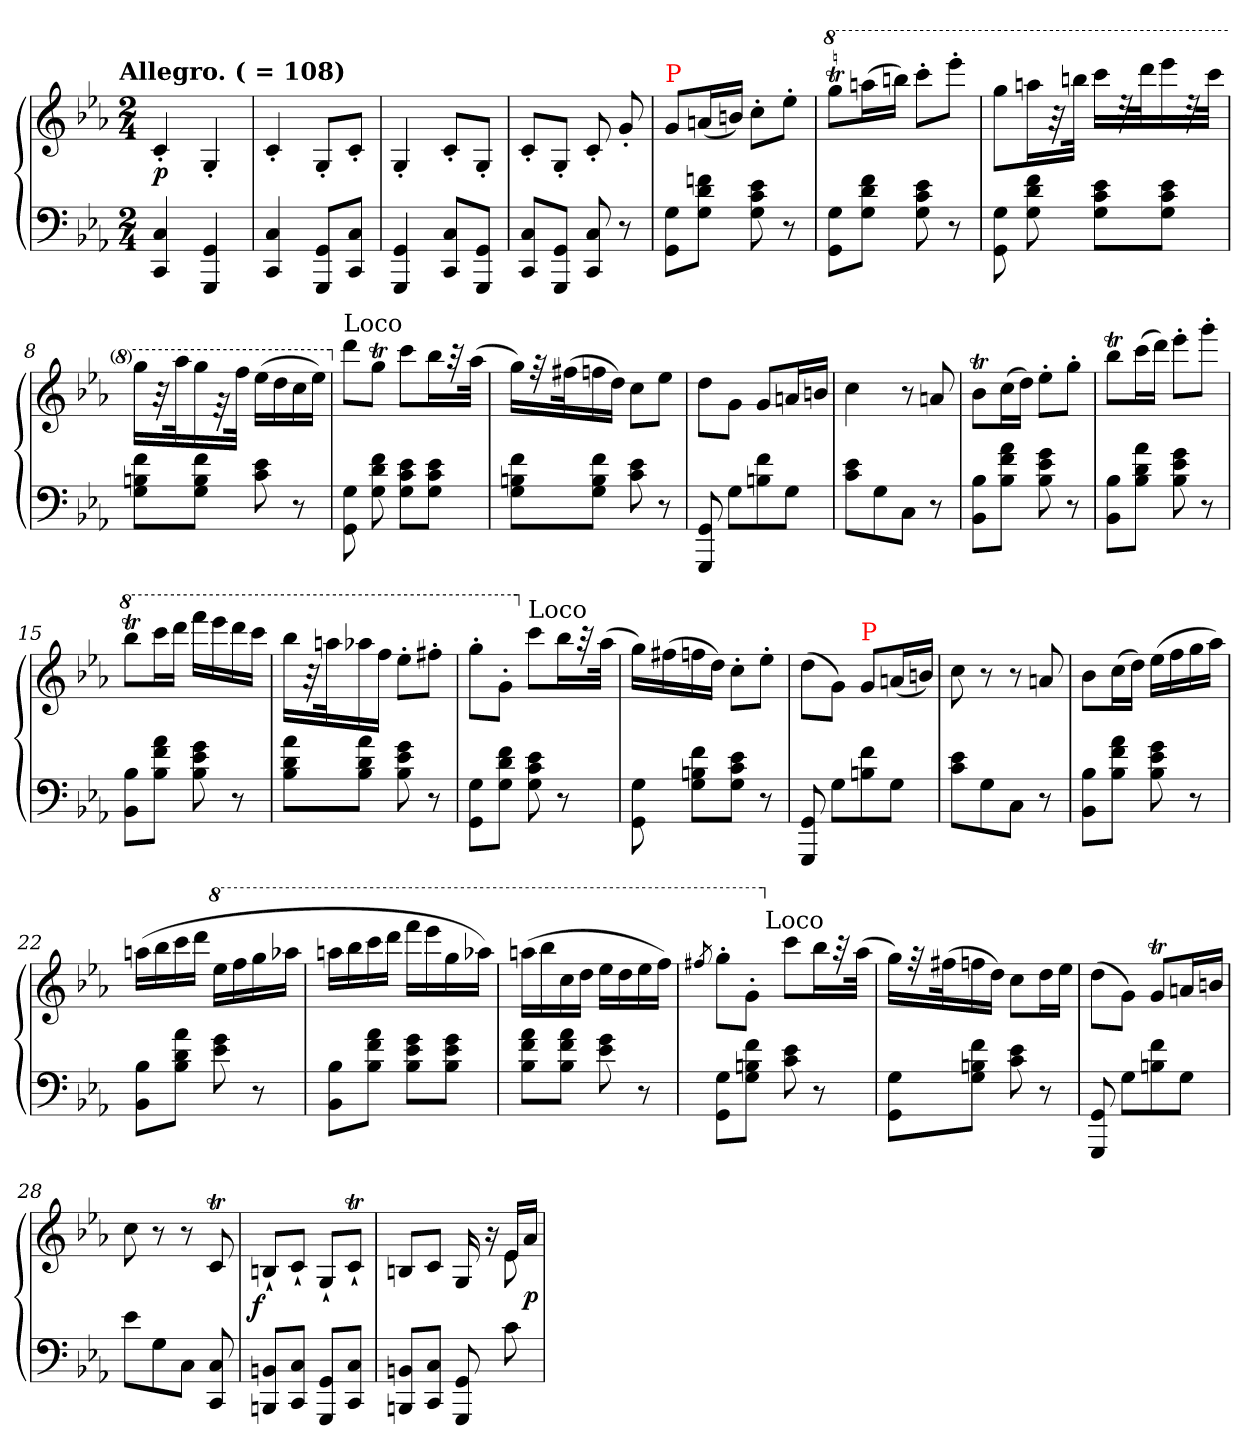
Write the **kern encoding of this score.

**kern	**kern	**dynam
*part1	*part1	*part1
*staff2	*staff1	*staff1/2
*clefF4	*clefG2	*
*k[b-e-a-]	*k[b-e-a-]	*
*c:	*c:	*
!!LO:TX:omd:t=Allegro. (&nbsp;=&nbsp;108)
*M2/4	*M2/4	*
*MM128	*MM128	*
=1	=1	=1
4C 4CC	4c'<	p
4GG 4GGG	4G'<	.
=2	=2	=2
4C 4CC	4c'<	.
8GG 8GGGL	8G'<L	.
8C 8CCJ	8c'<J	.
=3	=3	=3
4GG 4GGG	4G'<	.
8C 8CCL	8c'<L	.
8GG 8GGGJ	8G'<J	.
=4	=4	=4
8C 8CCL	8c'<L	.
8GG 8GGGJ	8G'<J	.
8C 8CC	8c'<	.
8r	8g'</	.
=5	=5	=5
!	!LO:TX:a:color=red:t=P	!
8G 8GGL	8g/L	.
8fn 8d 8GJ	(<16an/L	.
.	16bnJJ)	.
8e-\ 8c\ 8G\	8cc'\L	.
8r	8ee-'\J	.
=6	=6	=6
*	*8va	*
8G 8GGL	8gggT<\L	.
8f\ 8d\ 8G\J	(>16aaan\L	.
.	16bbbnJJ)	.
8e-\ 8c\ 8G\	8cccc'>L	.
8r	8eeee-'>J	.
=7	=7	=7
8G\ 8GG\	8gggL	.
8f\ 8d\ 8G\	16aaanL	.
.	32rgg	.
.	32bbbnJJk	.
8e-\ 8c\ 8G\L	16ccccLL	.
.	32rbb	.
.	32ddddk	.
8e-\ 8c\ 8G\J	16eeee-	.
.	32rbb	.
.	32ccccJJk	.
=8	=8	=8
8f\ 8Bn\ 8G\L	16gggLL	.
.	32rgg	.
.	32aaa-k	.
8f\ 8B\ 8G\J	16ggg	.
.	32ree	.
.	32fffJJk	.
8e-\ 8c\	(>16eee-LL	.
.	16ddd	.
8r	16ccc	.
.	16eee-JJ)	.
=9	=9	=9
*	*X8va	*
!	!LO:TX:a:t=Loco	!
8G\ 8GG\	8dddL	.
8f\ 8d\ 8G\	8ggtJ	.
8e-\ 8c\ 8G\L	8cccL	.
8e- 8c 8GJ	16bb-L	.
.	32raa	.
.	(>32aa-JJk	.
=10	=10	=10
8f\ 8Bn\ 8G\L	16ggLL)	.
.	32rff	.
.	(>32ff#Xk	.
8f\ 8B\ 8G\J	16ffn	.
.	16ddJJ)	.
8e-\ 8c\	8ccL	.
8r	8ee-J	.
=11	=11	=11
8GG/ 8GGG/	8ddL	.
8G\L	8gJ	.
8f 8Bn	8g/L	.
8GJ	16an/L	.
.	16bn/JJ	.
=12	=12	=12
8e-\ 8c\L	4cc\	.
8G	.	.
8CJ	8r	.
8r	8an/	.
=13	=13	=13
8B-\ 8BB-\L	8b-TL	.
8a-\ 8f\ 8B-\J	(>16ccL	.
.	16ddJJ)	.
8g\ 8e-\ 8B-\	8ee-'\L	.
8r	8gg'J	.
=14	=14	=14
8B-\ 8BB-\L	8bb-TL	.
8a-\ 8d\ 8B-\J	(>16cccL	.
.	16dddJJ)	.
8g\ 8e-\ 8B-\	8eee-'>L	.
8r	8ggg'J	.
=15	=15	=15
*	*8va	*
8B- 8BB-L	8bbb-T<L	.
8a-\ 8f\ 8B-\J	16ccccL	.
.	16ddddJJ	.
8g\ 8e-\ 8B-\	16ffffLL	.
.	16eeee-	.
8r	16dddd	.
.	16ccccJJ	.
=16	=16	=16
8a-\ 8d\ 8B-\L	16bbb-LL	.
.	32rgg	.
.	32aaank	.
8a-\ 8d\ 8B-\J	16aaa-X	.
.	16fffJJ	.
8g\ 8e-\ 8B-\	8eee-'\L	.
8r	8fff#X'J	.
=17	=17	=17
8G 8GGL	8ggg'L	.
8f\ 8d\ 8G\J	8gg'J	.
*	*X8va	*
!	!LO:TX:a:t=Loco	!
8e-\ 8c\ 8G\	8cccL	.
8r	16bb-L	.
.	32raa	.
.	(>32aa-JJk	.
=18	=18	=18
8G\ 8GG\	16ggLL)	.
.	(>16ff#X	.
8f\ 8Bn\ 8G\L	16ffn	.
.	16ddJJ)	.
8e- 8c 8GJ	8cc'\L	.
8r	8ee-'J	.
=19	=19	=19
8GG/ 8GGG/	(8ddL	.
8G\L	8gJ)	.
!	!LO:TX:a:color=red:t=P	!
8f 8Bn	8g/L	.
8GJ	(<16an/L	.
.	16bnJJ)	.
=20	=20	=20
8e-\ 8c\L	8cc\	.
8G	8r	.
8CJ	8r	.
8r	8an/	.
=21	=21	=21
8B-\ 8BB-\L	8b-L	.
8a- 8f 8B-J	(>16ccL	.
.	16ddJJ)	.
8g\ 8e-\ 8B-\	(>16ee-LL	.
.	16ff	.
8r	16gg	.
.	16aa-JJ)	.
=22	=22	=22
8B-\ 8BB-\L	(>16aanLL	.
.	16bb-	.
8a- 8d 8B-J	16ccc	.
.	16dddJJ	.
*	*8va	*
8g\ 8e-\	16eee-LL	.
.	16fff	.
8r	16ggg	.
.	16aaa-XJJ	.
=23	=23	=23
8B-\ 8BB-\L	16aaanLL	.
.	16bbb-	.
8a- 8f 8B-J	16cccc	.
.	16ddddJJ	.
8g\ 8e-\ 8B-\L	16ffffLL	.
.	16eeee-	.
8g 8e- 8B-J	16ggg	.
.	16aaa-JJ)	.
=24	=24	=24
8a-\ 8f\ 8B-\L	(>16aaanLL	.
.	16bbb-	.
8a- 8f 8B-J	16ccc	.
.	16dddJJ	.
8g\ 8e-\	16eee-LL	.
.	16ddd	.
8r	16eee-	.
.	16fffJJ)	.
=25	=25	=25
.	8qfff#X/	.
*	*^	*
8G 8GGL	8ggg'\L	8.ryy	.
8f\ 8Bn\ 8G\J	8gg'J	.	.
!	!	!LO:TX:a:t=Loco	!
.	.	4ryy	.
*	*X8va	*	*
8e-\ 8c\	8cccL	.	.
8r	16bb-L	.	.
.	32raa	16ryy	.
.	(>32aa-JJk	.	.
*	*v	*v	*
=26	=26	=26
8G 8GGL	16ggLL)	.
.	32rff	.
.	(>32ff#Xk	.
8f 8Bn 8GJ	16ffn	.
.	16ddJJ)	.
8e-\ 8c\	8cc\L	.
8r	16ddL	.
.	16ee-JJ	.
=27	=27	=27
8GG/ 8GGG/	(>8ddL	.
8G\L	8gJ)	.
8f\ 8Bn\	8gt/L	.
8GJ	16anL	.
.	16bnJJ	.
=28	=28	=28
8e-L	8cc\	.
8G	8r	.
8CJ	8r	.
8C/ 8CC/	8cT	.
=29	=29	=29
!	!	!LO:DY:rj
8BBn/ 8BBBn/L	8Bn`>L	f
8C 8CCJ	8c`>J	.
8GG/ 8GGG/L	8G`>L	.
8C 8CCJ	8cT`>J	.
=30	=30	=30
*	*^	*
8BBn 8BBBnL	8BnL	4.ryy	.
8C 8CCJ	8cJ	.	.
8GG/ 8GGG/	16G/	.	.
.	16r	.	.
8c\	16e-LL	8e-\	.
.	16a-/JJ	.	p
*	*v	*v	*
=	=	=
*-	*-	*-
